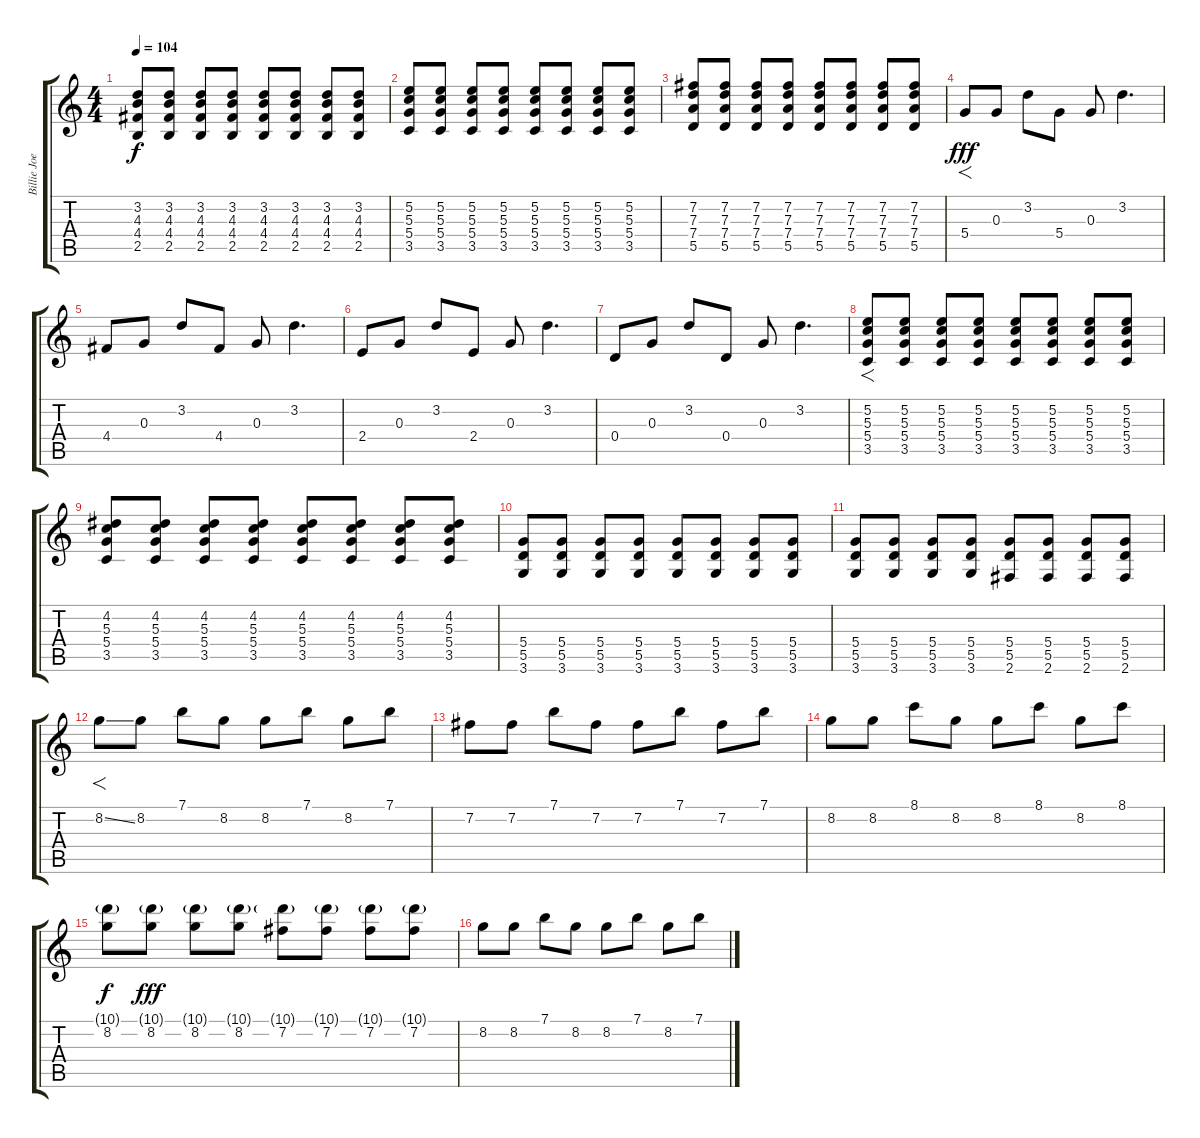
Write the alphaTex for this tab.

\track ("Billie Joe Armstrong" "Billie Joe") {instrument acousticguitarsteel}
\staff {score tabs}
\tuning (E4 B3 G3 D3 A2 E2) {hide}
\ts (4 4)
\tempo 104
\clef g2
\ks c
(3.2 4.3 4.4 2.5).8{dy f} (3.2 4.3 4.4 2.5).8 (3.2 4.3 4.4 2.5).8 (3.2 4.3 4.4 2.5).8 (3.2 4.3 4.4 2.5).8 (3.2 4.3 4.4 2.5).8 (3.2 4.3 4.4 2.5).8 (3.2 4.3 4.4 2.5).8 |
(5.2 5.3 5.4 3.5).8 (5.2 5.3 5.4 3.5).8 (5.2 5.3 5.4 3.5).8 (5.2 5.3 5.4 3.5).8 (5.2 5.3 5.4 3.5).8 (5.2 5.3 5.4 3.5).8 (5.2 5.3 5.4 3.5).8 (5.2 5.3 5.4 3.5).8 |
(7.2 7.3 7.4 5.5).8 (7.2 7.3 7.4 5.5).8 (7.2 7.3 7.4 5.5).8 (7.2 7.3 7.4 5.5).8 (7.2 7.3 7.4 5.5).8 (7.2 7.3 7.4 5.5).8 (7.2 7.3 7.4 5.5).8 (7.2 7.3 7.4 5.5).8 |
5.4.8{f dy fff} 0.3.8 3.2.8 5.4.8 0.3.8 3.2.4{d} |
4.4.8 0.3.8 3.2.8 4.4.8 0.3.8 3.2.4{d} |
2.4.8 0.3.8 3.2.8 2.4.8 0.3.8 3.2.4{d} |
0.4.8 0.3.8 3.2.8 0.4.8 0.3.8 3.2.4{d} |
(5.2 5.3 5.4 3.5).8{f} (5.2 5.3 5.4 3.5).8 (5.2 5.3 5.4 3.5).8 (5.2 5.3 5.4 3.5).8 (5.2 5.3 5.4 3.5).8 (5.2 5.3 5.4 3.5).8 (5.2 5.3 5.4 3.5).8 (5.2 5.3 5.4 3.5).8 |
(4.2 5.3 5.4 3.5).8 (4.2 5.3 5.4 3.5).8 (4.2 5.3 5.4 3.5).8 (4.2 5.3 5.4 3.5).8 (4.2 5.3 5.4 3.5).8 (4.2 5.3 5.4 3.5).8 (4.2 5.3 5.4 3.5).8 (4.2 5.3 5.4 3.5).8 |
(5.4 5.5 3.6).8 (5.4 5.5 3.6).8 (5.4 5.5 3.6).8 (5.4 5.5 3.6).8 (5.4 5.5 3.6).8 (5.4 5.5 3.6).8 (5.4 5.5 3.6).8 (5.4 5.5 3.6).8 |
(5.4 5.5 3.6).8 (5.4 5.5 3.6).8 (5.4 5.5 3.6).8 (5.4 5.5 3.6).8 (5.4 5.5 2.6).8 (5.4 5.5 2.6).8 (5.4 5.5 2.6).8 (5.4 5.5 2.6).8 |
8.2{ss}.8{f} 8.2.8 7.1.8 8.2.8 8.2.8 7.1.8 8.2.8 7.1.8 |
7.2.8 7.2.8 7.1.8 7.2.8 7.2.8 7.1.8 7.2.8 7.1.8 |
8.2.8 8.2.8 8.1.8 8.2.8 8.2.8 8.1.8 8.2.8 8.1.8 |
(10.1{g} 8.2).8{dy f} (10.1{g} 8.2).8{dy fff} (10.1{g} 8.2).8 (10.1{g} 8.2).8 (10.1{g} 7.2).8 (10.1{g} 7.2).8 (10.1{g} 7.2).8 (10.1{g} 7.2).8 |
8.2.8 8.2.8 7.1.8 8.2.8 8.2.8 7.1.8 8.2.8 7.1.8
